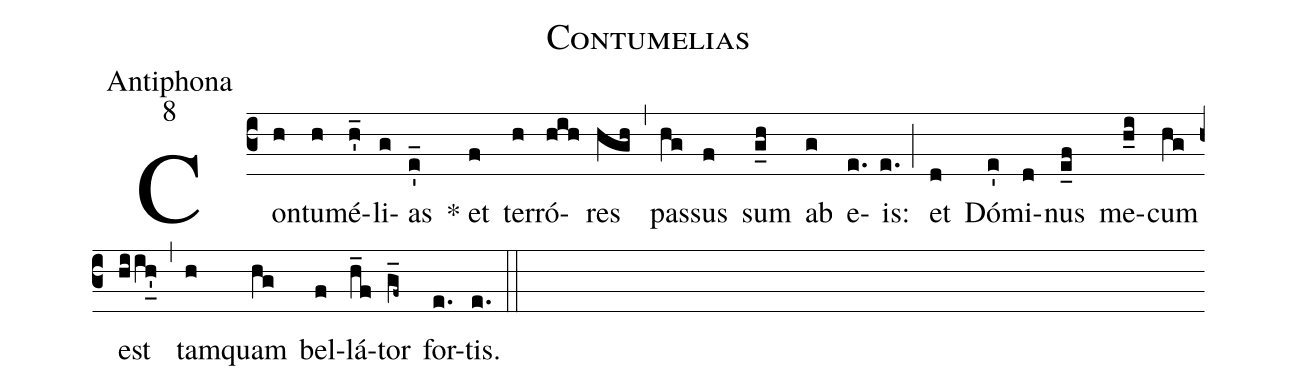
name:Contumelias;
office-part:Antiphona;
mode:8;
%%
(c3) Con(h)tu(h)mé(h_')li(g)as(e_') * et(f) ter(h)ró(hih)res(hgh) (,) pas(hg)sus(f) sum(g_h) ab(g) e(e.)is:(e.) (;) et(d) Dó(e')mi(d)nus(e_f) me(h_i)cum(hg) est(hiih'_) (,) tam(h)quam(hg) bel(f)lá(h_f)tor(g_f~) for(e.)tis.(e.) (::)
